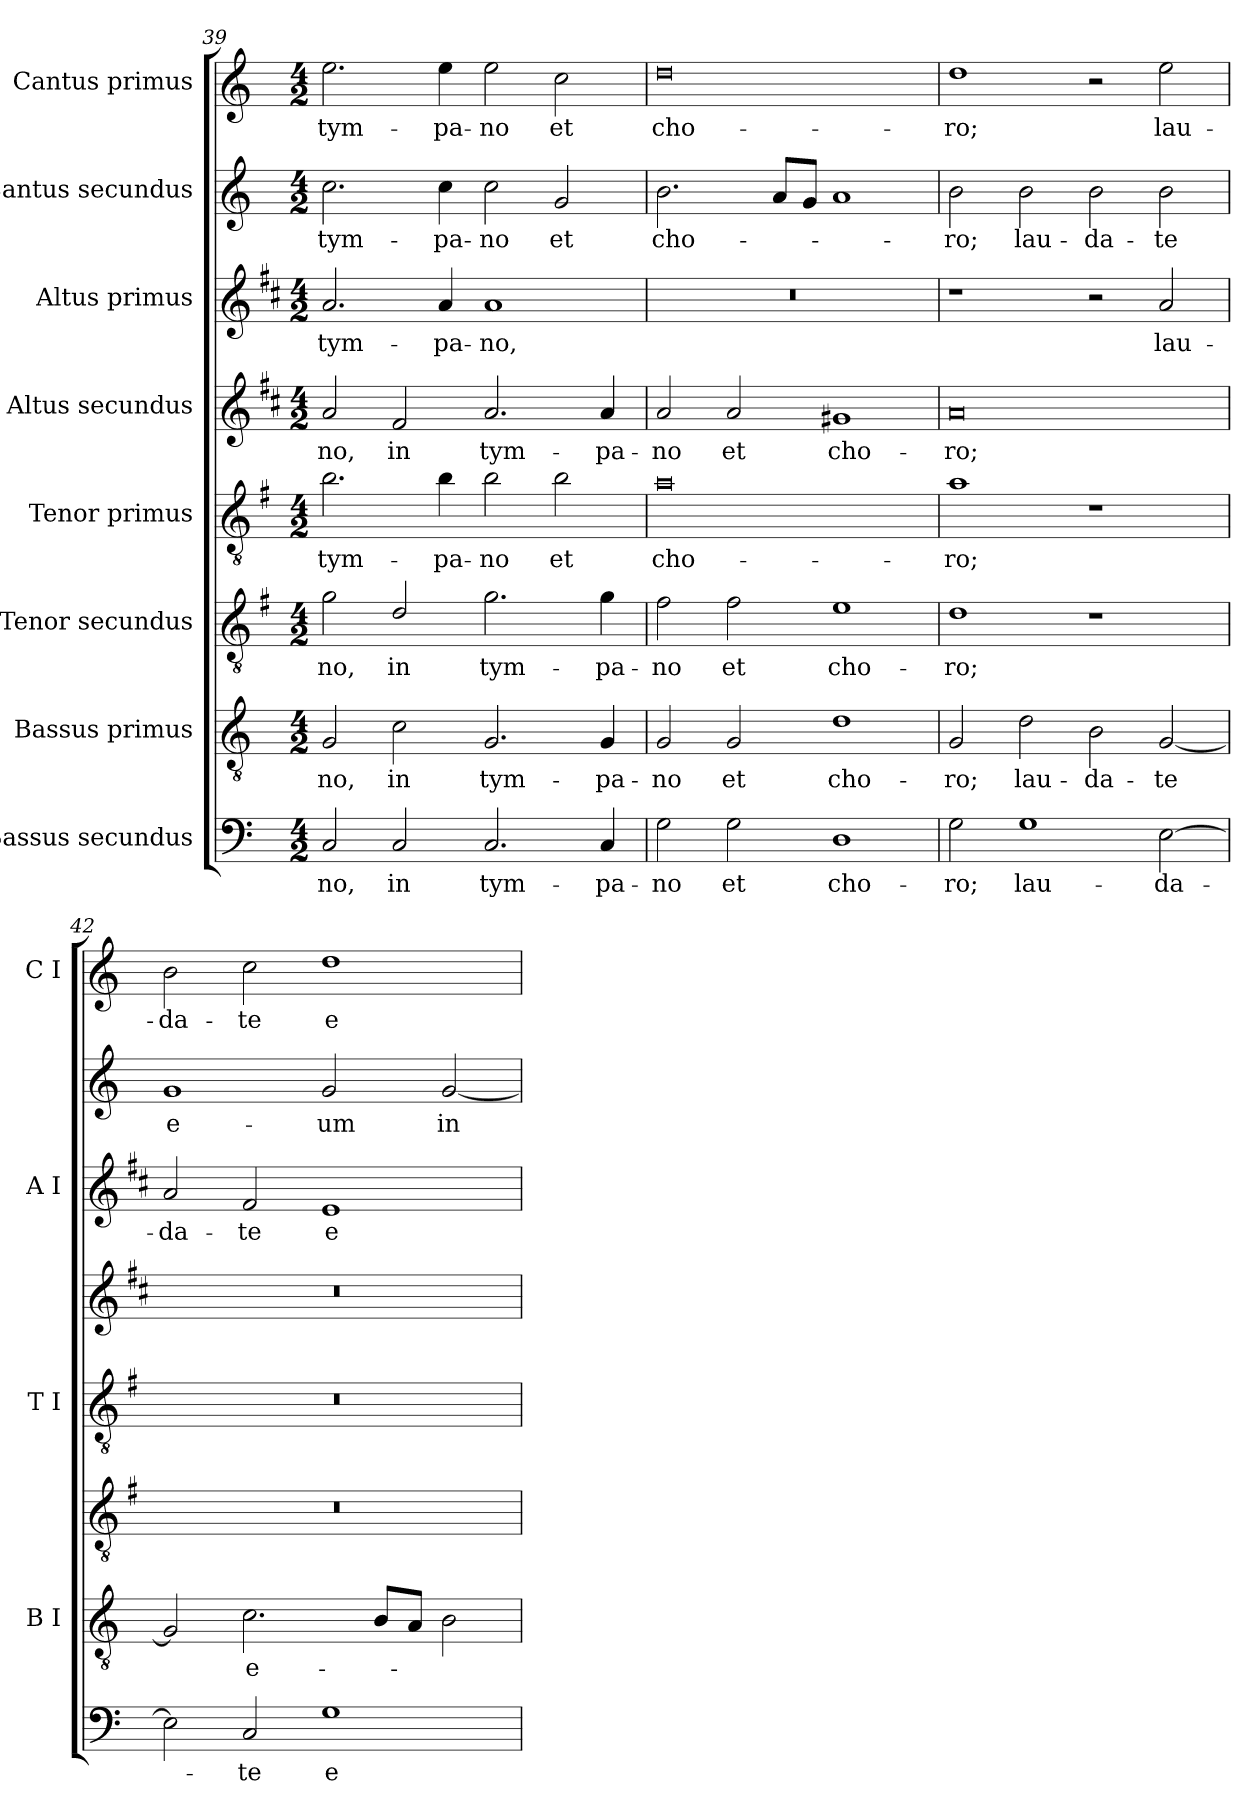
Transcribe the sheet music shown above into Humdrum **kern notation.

**kern	**text	**kern	**text	**kern	**text	**kern	**text	**kern	**text	**kern	**text	**kern	**text	**kern	**text
*part8	*part8	*part7	*part7	*part6	*part6	*part5	*part5	*part4	*part4	*part3	*part3	*part2	*part2	*part1	*part1
*staff8	*staff8	*staff7	*staff7	*staff6	*staff6	*staff5	*staff5	*staff4	*staff4	*staff3	*staff3	*staff2	*staff2	*staff1	*staff1
*I"Bassus secundus	*	*I"Bassus primus	*	*I"Tenor secundus	*	*I"Tenor primus	*	*I"Altus secundus	*	*I"Altus primus	*	*I"Cantus secundus	*	*I"Cantus primus	*
*	*	*I'B I	*	*	*	*I'T I	*	*	*	*I'A I	*	*	*	*I'C I	*
!!LO:LB:g=z
*clefF4	*	*clefGv2	*	*clefGv2	*	*clefGv2	*	*clefG2	*	*clefG2	*	*clefG2	*	*clefG2	*
*	*	*	*	*ITrd4c7	*	*ITrd4c7	*	*ITrd1c2	*	*ITrd1c2	*	*	*	*	*
*k[]	*	*k[]	*	*k[]	*	*k[]	*	*k[]	*	*k[]	*	*k[]	*	*k[]	*
*C:	*	*C:	*	*C:	*	*C:	*	*C:	*	*C:	*	*C:	*	*C:	*
*M4/2	*	*M4/2	*	*M4/2	*	*M4/2	*	*M4/2	*	*M4/2	*	*M4/2	*	*M4/2	*
=39	=39	=39	=39	=39	=39	=39	=39	=39	=39	=39	=39	=39	=39	=39	=39
!	!LO:LY:b	!	!LO:LY:b	!	!LO:LY:b	!	!LO:LY:b	!	!LO:LY:b	!	!LO:LY:b	!	!LO:LY:b	!	!LO:LY:b
2C/	-no,	2G/	-no,	2c\	-no,	2.e\	tym-	2g/	-no,	2.g/	tym-	2.cc\	tym-	2.ee\	tym-
!	!LO:LY:b	!	!LO:LY:b	!	!LO:LY:b	!	!	!	!LO:LY:b	!	!	!	!	!	!
2C/	in	2c\	in	2G/	in	.	.	2e/	in	.	.	.	.	.	.
!	!	!	!	!	!	!	!LO:LY:b	!	!	!	!LO:LY:b	!	!LO:LY:b	!	!LO:LY:b
.	.	.	.	.	.	4e\	-pa-	.	.	4g/	-pa-	4cc\	-pa-	4ee\	-pa-
!	!LO:LY:b	!	!LO:LY:b	!	!LO:LY:b	!	!LO:LY:b	!	!LO:LY:b	!	!LO:LY:b	!	!LO:LY:b	!	!LO:LY:b
2.C/	tym-	2.G/	tym-	2.c\	tym-	2e\	-no	2.g/	tym-	1g	-no,	2cc\	-no	2ee\	-no
!	!	!	!	!	!	!	!LO:LY:b	!	!	!	!	!	!LO:LY:b	!	!LO:LY:b
.	.	.	.	.	.	2e\	et	.	.	.	.	2g/	et	2cc\	et
!	!LO:LY:b	!	!LO:LY:b	!	!LO:LY:b	!	!	!	!LO:LY:b	!	!	!	!	!	!
4C/	-pa-	4G/	-pa-	4c\	-pa-	.	.	4g/	-pa-	.	.	.	.	.	.
=40	=40	=40	=40	=40	=40	=40	=40	=40	=40	=40	=40	=40	=40	=40	=40
!	!LO:LY:b	!	!LO:LY:b	!	!LO:LY:b	!	!LO:LY:b	!	!LO:LY:b	!	!	!	!LO:LY:b	!	!LO:LY:b
2G\	-no	2G/	-no	2B\	-no	0d	cho-	2g/	-no	0r	.	2.b\	cho-	0dd	cho-
!	!LO:LY:b	!	!LO:LY:b	!	!LO:LY:b	!	!	!	!LO:LY:b	!	!	!	!	!	!
2G\	et	2G/	et	2B\	et	.	.	2g/	et	.	.	.	.	.	.
.	.	.	.	.	.	.	.	.	.	.	.	8a/L	.	.	.
.	.	.	.	.	.	.	.	.	.	.	.	8g/J	.	.	.
!	!LO:LY:b	!	!LO:LY:b	!	!LO:LY:b	!	!	!	!LO:LY:b	!	!	!	!	!	!
1D	cho-	1d	cho-	1A	cho-	.	.	1f#X	cho-	.	.	1a	.	.	.
=41	=41	=41	=41	=41	=41	=41	=41	=41	=41	=41	=41	=41	=41	=41	=41
!	!LO:LY:b	!	!LO:LY:b	!	!LO:LY:b	!	!LO:LY:b	!	!LO:LY:b	!	!	!	!LO:LY:b	!	!LO:LY:b
2G\	-ro;	2G/	-ro;	1G	-ro;	1d	-ro;	0g	-ro;	1r	.	2b\	-ro;	1dd	-ro;
!	!LO:LY:b	!	!LO:LY:b	!	!	!	!	!	!	!	!	!	!LO:LY:b	!	!
1G	lau-	2d\	lau-	.	.	.	.	.	.	.	.	2b\	lau-	.	.
!	!	!	!LO:LY:b	!	!	!	!	!	!	!	!	!	!LO:LY:b	!	!
.	.	2B\	-da-	1r	.	1r	.	.	.	2r	.	2b\	-da-	2r	.
!	!LO:LY:b	!	!LO:LY:b	!	!	!	!	!	!	!	!LO:LY:b	!	!LO:LY:b	!	!LO:LY:b
[2E\	-da-	[2G/	-te	.	.	.	.	.	.	2g/	lau-	2b\	-te	2ee\	lau-
=42	=42	=42	=42	=42	=42	=42	=42	=42	=42	=42	=42	=42	=42	=42	=42
!	!	!	!	!	!	!	!	!	!	!	!LO:LY:b	!	!LO:LY:b	!	!LO:LY:b
2E\]	.	2G/]	.	0r	.	0r	.	0r	.	2g/	-da-	1g	e-	2b\	-da-
!	!LO:LY:b	!	!LO:LY:b	!	!	!	!	!	!	!	!LO:LY:b	!	!	!	!LO:LY:b
2C/	-te	2.c\	e-	.	.	.	.	.	.	2e/	-te	.	.	2cc\	-te
!	!LO:LY:b	!	!	!	!	!	!	!	!	!	!LO:LY:b	!	!LO:LY:b	!	!LO:LY:b
1G	e-	.	.	.	.	.	.	.	.	1d	e-	2g/	-um	1dd	e-
.	.	8B/L	.	.	.	.	.	.	.	.	.	.	.	.	.
.	.	8A/J	.	.	.	.	.	.	.	.	.	.	.	.	.
!	!	!	!	!	!	!	!	!	!	!	!	!	!LO:LY:b	!	!
.	.	2B\	.	.	.	.	.	.	.	.	.	[2g/	in	.	.
=	=	=	=	=	=	=	=	=	=	=	=	=	=	=	=
*-	*-	*-	*-	*-	*-	*-	*-	*-	*-	*-	*-	*-	*-	*-	*-
